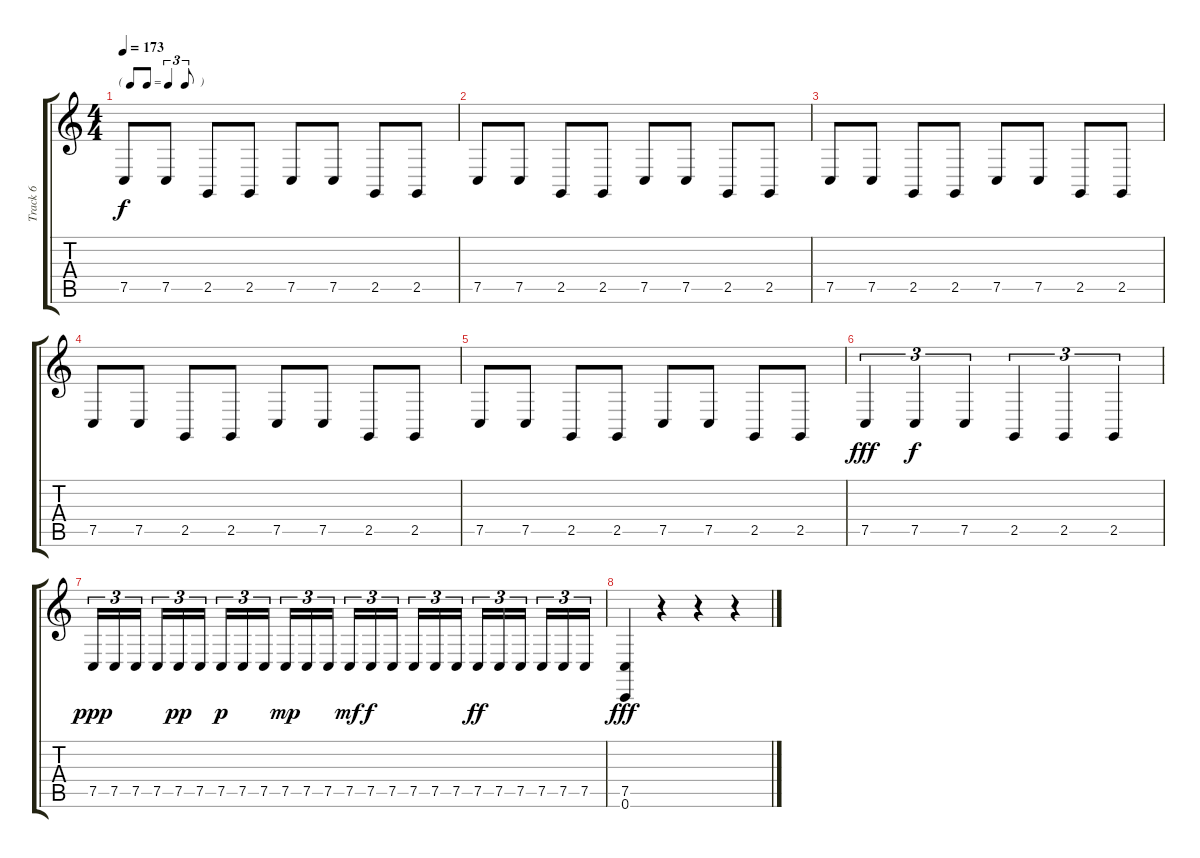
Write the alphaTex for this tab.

\track ("Track 6" "Track 6") {instrument timpani}
\staff {score tabs}
\tuning (C4 G3 Eb3 Bb2 F2 C2) {hide}
\ts (4 4)
\tf triplet8th
\tempo 173
\clef g2
\ks c
7.5.8{dy f} 7.5.8 2.5.8 2.5.8 7.5.8 7.5.8 2.5.8 2.5.8 |
7.5.8 7.5.8 2.5.8 2.5.8 7.5.8 7.5.8 2.5.8 2.5.8 |
7.5.8 7.5.8 2.5.8 2.5.8 7.5.8 7.5.8 2.5.8 2.5.8 |
7.5.8 7.5.8 2.5.8 2.5.8 7.5.8 7.5.8 2.5.8 2.5.8 |
7.5.8 7.5.8 2.5.8 2.5.8 7.5.8 7.5.8 2.5.8 2.5.8 |
7.5.4{tu (3 2) dy fff} 7.5.4{tu (3 2) dy f} 7.5.4{tu (3 2)} 2.5.4{tu (3 2)} 2.5.4{tu (3 2)} 2.5.4{tu (3 2)} |
7.5.16{tu (3 2) dy ppp} 7.5.16{tu (3 2)} 7.5.16{tu (3 2)} 7.5.16{tu (3 2)} 7.5.16{tu (3 2) dy pp} 7.5.16{tu (3 2)} 7.5.16{tu (3 2) dy p} 7.5.16{tu (3 2)} 7.5.16{tu (3 2)} 7.5.16{tu (3 2) dy mp} 7.5.16{tu (3 2)} 7.5.16{tu (3 2)} 7.5.16{tu (3 2) dy mf} 7.5.16{tu (3 2) dy f} 7.5.16{tu (3 2)} 7.5.16{tu (3 2)} 7.5.16{tu (3 2)} 7.5.16{tu (3 2)} 7.5.16{tu (3 2) dy ff} 7.5.16{tu (3 2)} 7.5.16{tu (3 2)} 7.5.16{tu (3 2)} 7.5.16{tu (3 2)} 7.5.16{tu (3 2)} |
(7.5 0.6).4{dy fff} r.4 r.4 r.4
